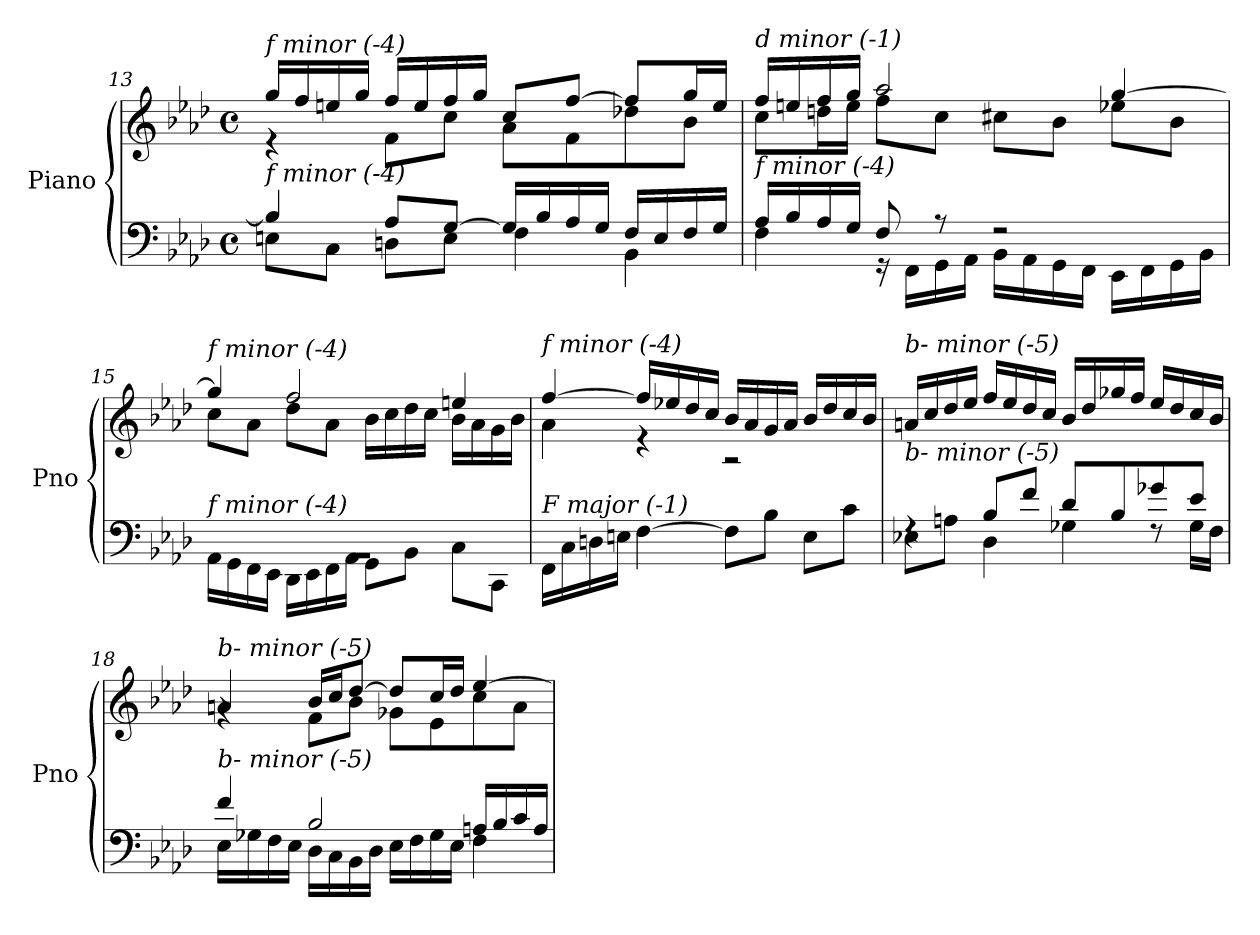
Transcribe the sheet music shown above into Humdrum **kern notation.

**kern	**kern
*part1	*part1
*staff2	*staff1
*I"Piano	*
*I'Pno	*
!!LO:LB:g=z
*clefF4	*clefG2
*k[b-e-a-d-]	*k[b-e-a-d-]
*M4/4	*M4/4
*met(c)	*met(c)
=13	=13
*^	*^
!	!	!LO:TX:i:t=f minor (-4)	!
!LO:TX:i:t=f minor (-4)	!	!	!
4B-/]	8En\L	16gg/LL	4r
.	.	16ff/	.
.	8C\J	16een/	.
.	.	16gg/JJ	.
8A-/L	8Dn\L	16ff/LL	8f\L
.	.	16ee/	.
[8G/J	8E\J	16ff/	8cc\J
.	.	16gg/JJ	.
16G/LL]	4F\	8cc/L	8a-\L
16B-/	.	.	.
16A-/	.	[8ff/J	8f\
16G/JJ	.	.	.
16F/LL	4BB-\	8ff/L]	8dd-X\
16E/	.	.	.
16F/	.	16gg/L	8b-\J
16G/JJ	.	16ee/JJ	.
=14	=14	=14	=14
!	!	!LO:TX:i:t=d minor (-1)	!
!LO:TX:i:t=f minor (-4)	!	!	!
16A-/LL	4F\	16ff/LL	8cc\L
16B-/	.	16een/	.
16A-/	.	16ff/	16ddn\L
16G/JJ	.	16gg/JJ	16ee\JJ
8F/	16r	2aa-/	8ff\L
.	16FF\LL	.	.
8r	16GG\	.	8cc\J
.	16AA-\JJ	.	.
2r	16BB-\LL	.	8cc#Xi\L
.	16AA-\	.	.
.	16GG\	.	8b-\J
.	16FF\JJ	.	.
.	16EE-\LL	[4gg/	8ee-X\L
.	16FF\	.	.
.	16GG\	.	8b-\J
.	16BB-\JJ	.	.
!!LO:LB:g=z	!!
=15	=15	=15	=15
!	!	!LO:TX:i:t=f minor (-4)	!
!LO:TX:i:t=f minor (-4)	!	!	!
1rBB	16AA-\LL	4gg/]	8cc\L
.	16GG\	.	.
.	16FF\	.	8a-\J
.	16EE-\JJ	.	.
.	16DD-\LL	2ff/	8dd-\L
.	16EE-\	.	.
.	16FF\	.	8a-\J
.	16AA-\JJ	.	.
.	8GG\L	.	16b-\LL
.	.	.	16cc\
.	8BB-\J	.	16dd-\
.	.	.	16cc\JJ
.	8C\L	4een/	16b-\LL
.	.	.	16a-\
.	8CC\J	.	16g\
.	.	.	16b-\JJ
*v	*v	*	*
!!LO:LB:g=z	!!
=16	=16	=16
!	!LO:TX:i:t=f minor (-4)	!
!LO:TX:i:t=F major (-1)	!	!
16FF\LL	[4ff/	4a-\
16C\	.	.
16Dn\	.	.
16En\JJ	.	.
[4F\	16ff/LL]	4r
.	16ee-X/	.
.	16dd-/	.
.	16cc/JJ	.
8F\L]	16b-/LL	2r
.	16a-/	.
8B-\J	16g/	.
.	16a-/JJ	.
8E\L	16b-/LL	.
.	16dd-/	.
8c\J	16cc/	.
.	16b-/JJ	.
*	*v	*v
=17	=17
*^	*
!	!	!LO:TX:i:t=b- minor (-5)
!LO:TX:i:t=b- minor (-5)	!	!
4rF	8E-X\L	16an/LL
.	.	16cc/
.	8An\J	16dd-/
.	.	16ee-/JJ
8B-/L	4D-\	16ff/LL
.	.	16ee-/
8f/J	.	16dd-/
.	.	16cc/JJ
8d-/L	4G-X\	16b-/LL
.	.	16dd-/
8B-/	.	16gg-X/
.	.	16ff/JJ
8g-X/	8rF	16ee-/LL
.	.	16dd-/
8e-/J	16G-\LL	16cc/
.	16F\JJ	16b-/JJ
!!LO:LB:g=z
=18	=18	=18
*	*	*^
!	!	!LO:TX:i:t=b- minor (-5)	!
!LO:TX:i:t=b- minor (-5)	!	!	!
4f/	16E-\LL	4an/	4rg
.	16G-X\	.	.
.	16F\	.	.
.	16E-\JJ	.	.
2B-/	16D-\LL	16b-/LL	8f\L
.	16C\	16cc/J	.
.	16BB-\	[8dd-/J	8b-\J
.	16D-\JJ	.	.
.	16E-\LL	8dd-/L]	8g-X\L
.	16F\	.	.
.	16G-\	16cc/L	8e-\
.	16E-\JJ	16dd-/JJ	.
16An/LL	4F\	[4ee-/	8cc\
16B-/	.	.	.
16c/	.	.	8a\J
16A/JJ	.	.	.
*v	*v	*	*
*	*v	*v
=	=
*-	*-
